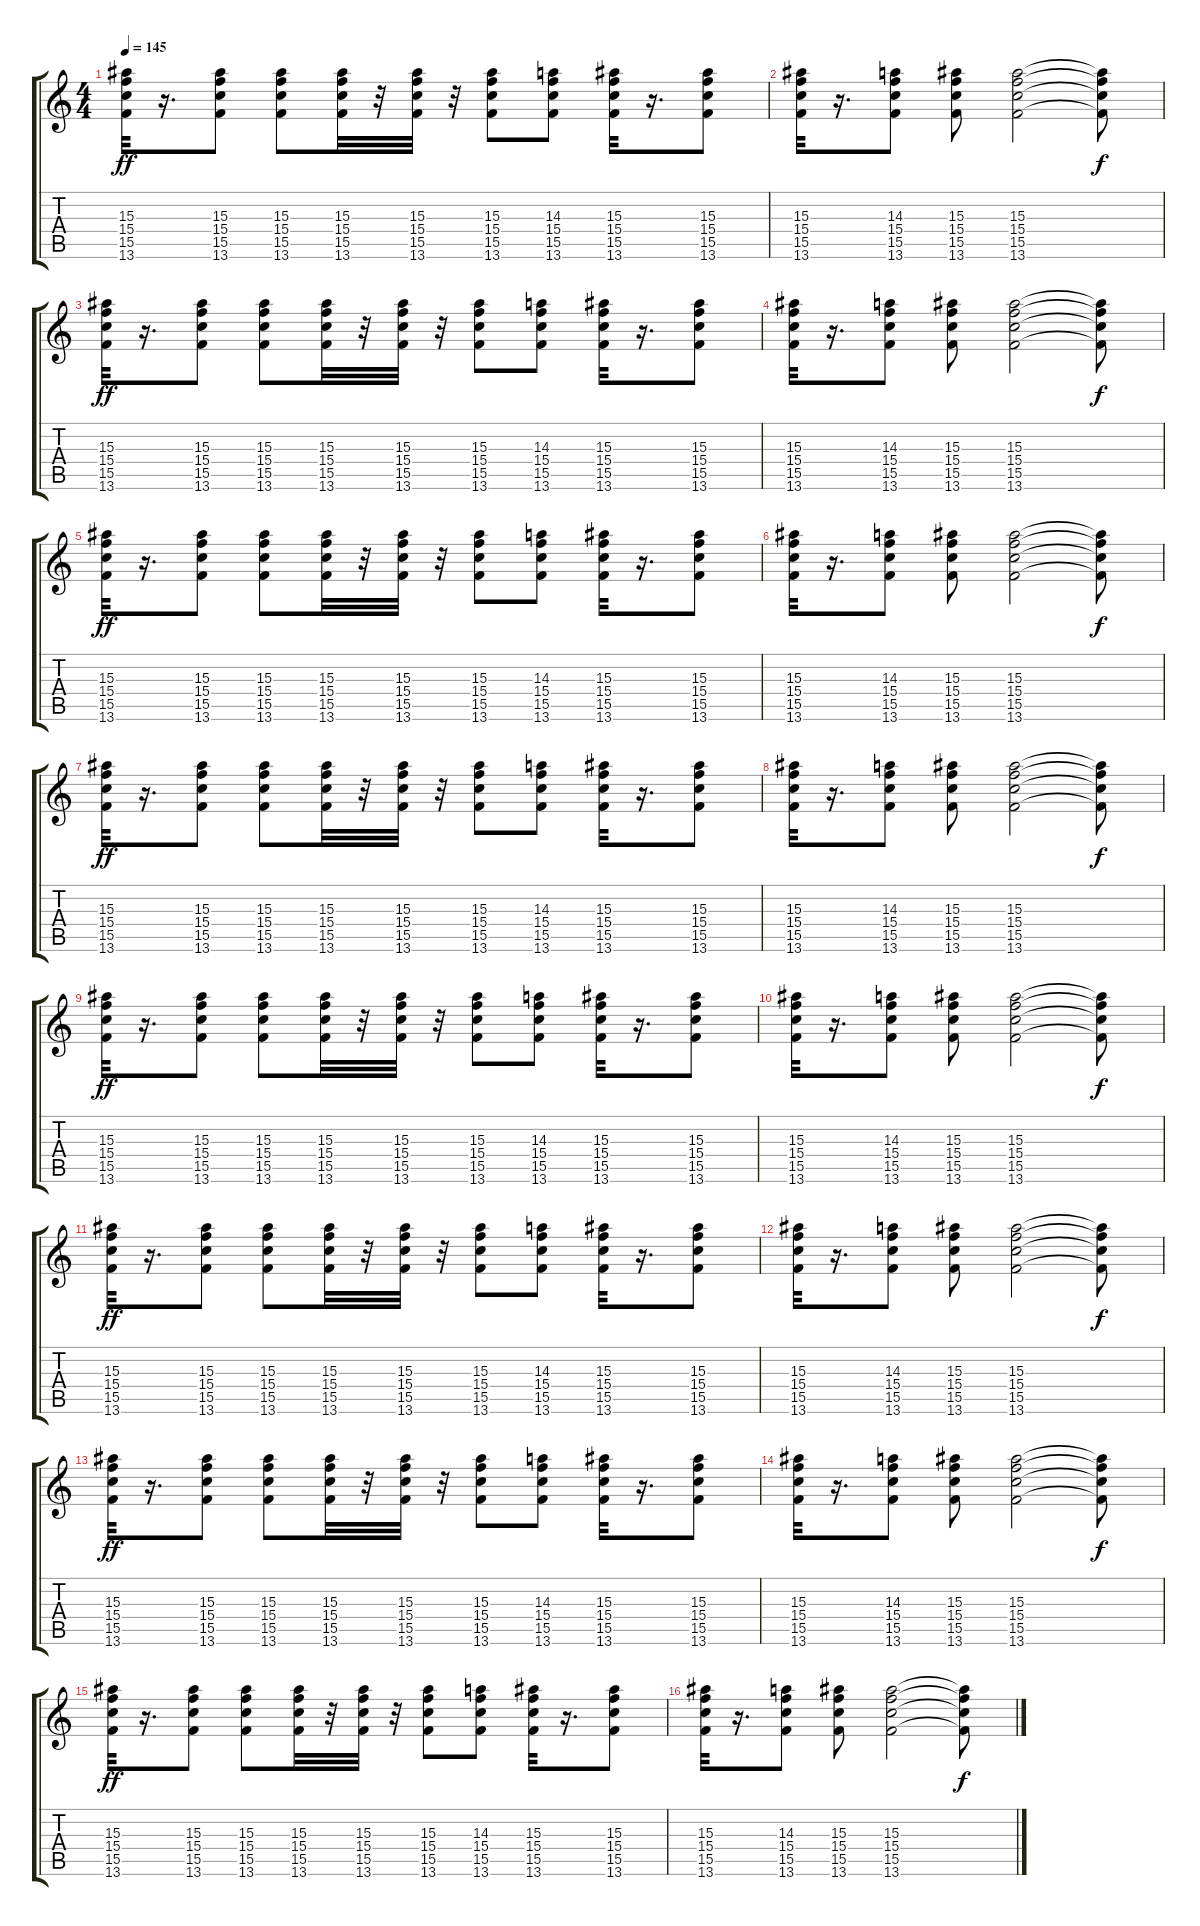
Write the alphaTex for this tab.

\track "" {instrument distortionguitar}
\staff {score tabs}
\tuning (E4 B3 G3 D3 A2 E2) {hide}
\ts (4 4)
\tempo 145
\clef g2
\ks c
(15.3 15.4 15.5 13.6).32{dy ff} r.16{d} (15.3 15.4 15.5 13.6).8 (15.3 15.4 15.5 13.6).8 (15.3 15.4 15.5 13.6).32 r.32 (15.3 15.4 15.5 13.6).32 r.32 (15.3 15.4 15.5 13.6).8 (14.3 15.4 15.5 13.6).8 (15.3 15.4 15.5 13.6).32 r.16{d} (15.3 15.4 15.5 13.6).8 |
(15.3 15.4 15.5 13.6).32 r.16{d} (14.3 15.4 15.5 13.6).8 (15.3 15.4 15.5 13.6).8 (15.3 15.4 15.5 13.6).2 (15.3{t} 15.4{t} 15.5{t} 13.6{t}).8{dy f} |
(15.3 15.4 15.5 13.6).32{dy ff} r.16{d} (15.3 15.4 15.5 13.6).8 (15.3 15.4 15.5 13.6).8 (15.3 15.4 15.5 13.6).32 r.32 (15.3 15.4 15.5 13.6).32 r.32 (15.3 15.4 15.5 13.6).8 (14.3 15.4 15.5 13.6).8 (15.3 15.4 15.5 13.6).32 r.16{d} (15.3 15.4 15.5 13.6).8 |
(15.3 15.4 15.5 13.6).32 r.16{d} (14.3 15.4 15.5 13.6).8 (15.3 15.4 15.5 13.6).8 (15.3 15.4 15.5 13.6).2 (15.3{t} 15.4{t} 15.5{t} 13.6{t}).8{dy f} |
(15.3 15.4 15.5 13.6).32{dy ff} r.16{d} (15.3 15.4 15.5 13.6).8 (15.3 15.4 15.5 13.6).8 (15.3 15.4 15.5 13.6).32 r.32 (15.3 15.4 15.5 13.6).32 r.32 (15.3 15.4 15.5 13.6).8 (14.3 15.4 15.5 13.6).8 (15.3 15.4 15.5 13.6).32 r.16{d} (15.3 15.4 15.5 13.6).8 |
(15.3 15.4 15.5 13.6).32 r.16{d} (14.3 15.4 15.5 13.6).8 (15.3 15.4 15.5 13.6).8 (15.3 15.4 15.5 13.6).2 (15.3{t} 15.4{t} 15.5{t} 13.6{t}).8{dy f} |
(15.3 15.4 15.5 13.6).32{dy ff} r.16{d} (15.3 15.4 15.5 13.6).8 (15.3 15.4 15.5 13.6).8 (15.3 15.4 15.5 13.6).32 r.32 (15.3 15.4 15.5 13.6).32 r.32 (15.3 15.4 15.5 13.6).8 (14.3 15.4 15.5 13.6).8 (15.3 15.4 15.5 13.6).32 r.16{d} (15.3 15.4 15.5 13.6).8 |
(15.3 15.4 15.5 13.6).32 r.16{d} (14.3 15.4 15.5 13.6).8 (15.3 15.4 15.5 13.6).8 (15.3 15.4 15.5 13.6).2 (15.3{t} 15.4{t} 15.5{t} 13.6{t}).8{dy f} |
(15.3 15.4 15.5 13.6).32{dy ff} r.16{d} (15.3 15.4 15.5 13.6).8 (15.3 15.4 15.5 13.6).8 (15.3 15.4 15.5 13.6).32 r.32 (15.3 15.4 15.5 13.6).32 r.32 (15.3 15.4 15.5 13.6).8 (14.3 15.4 15.5 13.6).8 (15.3 15.4 15.5 13.6).32 r.16{d} (15.3 15.4 15.5 13.6).8 |
(15.3 15.4 15.5 13.6).32 r.16{d} (14.3 15.4 15.5 13.6).8 (15.3 15.4 15.5 13.6).8 (15.3 15.4 15.5 13.6).2 (15.3{t} 15.4{t} 15.5{t} 13.6{t}).8{dy f} |
(15.3 15.4 15.5 13.6).32{dy ff} r.16{d} (15.3 15.4 15.5 13.6).8 (15.3 15.4 15.5 13.6).8 (15.3 15.4 15.5 13.6).32 r.32 (15.3 15.4 15.5 13.6).32 r.32 (15.3 15.4 15.5 13.6).8 (14.3 15.4 15.5 13.6).8 (15.3 15.4 15.5 13.6).32 r.16{d} (15.3 15.4 15.5 13.6).8 |
(15.3 15.4 15.5 13.6).32 r.16{d} (14.3 15.4 15.5 13.6).8 (15.3 15.4 15.5 13.6).8 (15.3 15.4 15.5 13.6).2 (15.3{t} 15.4{t} 15.5{t} 13.6{t}).8{dy f} |
(15.3 15.4 15.5 13.6).32{dy ff} r.16{d} (15.3 15.4 15.5 13.6).8 (15.3 15.4 15.5 13.6).8 (15.3 15.4 15.5 13.6).32 r.32 (15.3 15.4 15.5 13.6).32 r.32 (15.3 15.4 15.5 13.6).8 (14.3 15.4 15.5 13.6).8 (15.3 15.4 15.5 13.6).32 r.16{d} (15.3 15.4 15.5 13.6).8 |
(15.3 15.4 15.5 13.6).32 r.16{d} (14.3 15.4 15.5 13.6).8 (15.3 15.4 15.5 13.6).8 (15.3 15.4 15.5 13.6).2 (15.3{t} 15.4{t} 15.5{t} 13.6{t}).8{dy f} |
(15.3 15.4 15.5 13.6).32{dy ff} r.16{d} (15.3 15.4 15.5 13.6).8 (15.3 15.4 15.5 13.6).8 (15.3 15.4 15.5 13.6).32 r.32 (15.3 15.4 15.5 13.6).32 r.32 (15.3 15.4 15.5 13.6).8 (14.3 15.4 15.5 13.6).8 (15.3 15.4 15.5 13.6).32 r.16{d} (15.3 15.4 15.5 13.6).8 |
(15.3 15.4 15.5 13.6).32 r.16{d} (14.3 15.4 15.5 13.6).8 (15.3 15.4 15.5 13.6).8 (15.3 15.4 15.5 13.6).2 (15.3{t} 15.4{t} 15.5{t} 13.6{t}).8{dy f}
